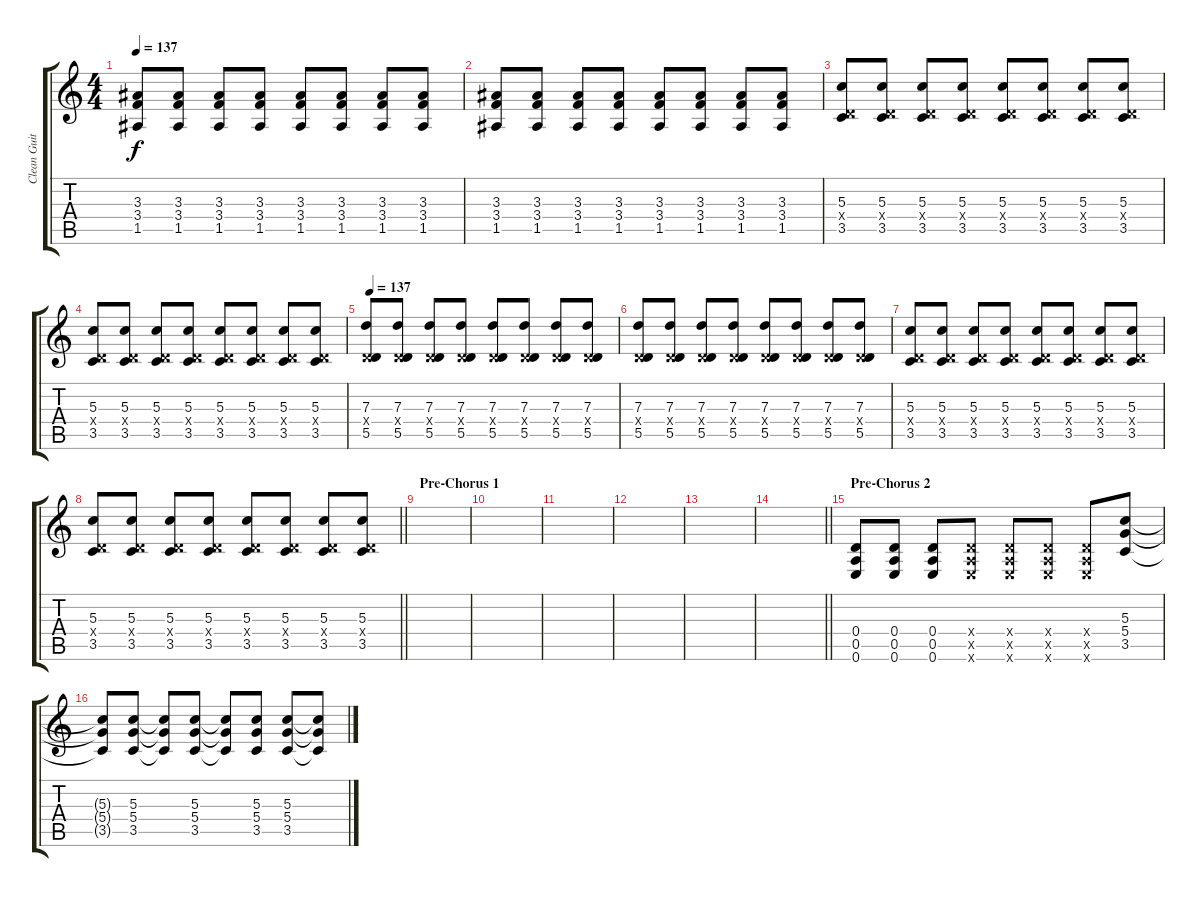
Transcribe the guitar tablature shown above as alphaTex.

\track ("Clean Guitar (Stephen)" "Clean Guit") {instrument distortionguitar}
\staff {score tabs}
\tuning (E4 B3 G3 D3 A2 E2) {hide}
\ts (4 4)
\tempo 137
\clef g2
\ks c
(3.3 3.4 1.5).8{dy f} (3.3 3.4 1.5).8 (3.3 3.4 1.5).8 (3.3 3.4 1.5).8 (3.3 3.4 1.5).8 (3.3 3.4 1.5).8 (3.3 3.4 1.5).8 (3.3 3.4 1.5).8 |
(3.3 3.4 1.5).8 (3.3 3.4 1.5).8 (3.3 3.4 1.5).8 (3.3 3.4 1.5).8 (3.3 3.4 1.5).8 (3.3 3.4 1.5).8 (3.3 3.4 1.5).8 (3.3 3.4 1.5).8 |
(5.3 0.4{x} 3.5).8 (5.3 0.4{x} 3.5).8 (5.3 0.4{x} 3.5).8 (5.3 0.4{x} 3.5).8 (5.3 0.4{x} 3.5).8 (5.3 0.4{x} 3.5).8 (5.3 0.4{x} 3.5).8 (5.3 0.4{x} 3.5).8 |
(5.3 0.4{x} 3.5).8 (5.3 0.4{x} 3.5).8 (5.3 0.4{x} 3.5).8 (5.3 0.4{x} 3.5).8 (5.3 0.4{x} 3.5).8 (5.3 0.4{x} 3.5).8 (5.3 0.4{x} 3.5).8 (5.3 0.4{x} 3.5).8 |
\tempo 137
(7.3 0.4{x} 5.5).8 (7.3 0.4{x} 5.5).8 (7.3 0.4{x} 5.5).8 (7.3 0.4{x} 5.5).8 (7.3 0.4{x} 5.5).8 (7.3 0.4{x} 5.5).8 (7.3 0.4{x} 5.5).8 (7.3 0.4{x} 5.5).8 |
(7.3 0.4{x} 5.5).8 (7.3 0.4{x} 5.5).8 (7.3 0.4{x} 5.5).8 (7.3 0.4{x} 5.5).8 (7.3 0.4{x} 5.5).8 (7.3 0.4{x} 5.5).8 (7.3 0.4{x} 5.5).8 (7.3 0.4{x} 5.5).8 |
(5.3 0.4{x} 3.5).8 (5.3 0.4{x} 3.5).8 (5.3 0.4{x} 3.5).8 (5.3 0.4{x} 3.5).8 (5.3 0.4{x} 3.5).8 (5.3 0.4{x} 3.5).8 (5.3 0.4{x} 3.5).8 (5.3 0.4{x} 3.5).8 |
\barLineRight lightlight
(5.3 0.4{x} 3.5).8 (5.3 0.4{x} 3.5).8 (5.3 0.4{x} 3.5).8 (5.3 0.4{x} 3.5).8 (5.3 0.4{x} 3.5).8 (5.3 0.4{x} 3.5).8 (5.3 0.4{x} 3.5).8 (5.3 0.4{x} 3.5).8 |
\section ("" "Pre-Chorus 1")
|
|
|
|
|
\barLineRight lightlight
|
\section ("" "Pre-Chorus 2")
(0.4 0.5 0.6).8 (0.4 0.5 0.6).8 (0.4 0.5 0.6).8 (0.4{x} 0.5{x} 0.6{x}).8 (0.4{x} 0.5{x} 0.6{x}).8 (0.4{x} 0.5{x} 0.6{x}).8 (0.4{x} 0.5{x} 0.6{x}).8 (5.3 5.4 3.5).8 |
(5.3{t} 5.4{t} 3.5{t}).8 (5.3 5.4 3.5).8 (5.3{t} 5.4{t} 3.5{t}).8 (5.3 5.4 3.5).8 (5.3{t} 5.4{t} 3.5{t}).8 (5.3 5.4 3.5).8 (5.3 5.4 3.5).8 (5.3{t} 5.4{t} 3.5{t}).8
